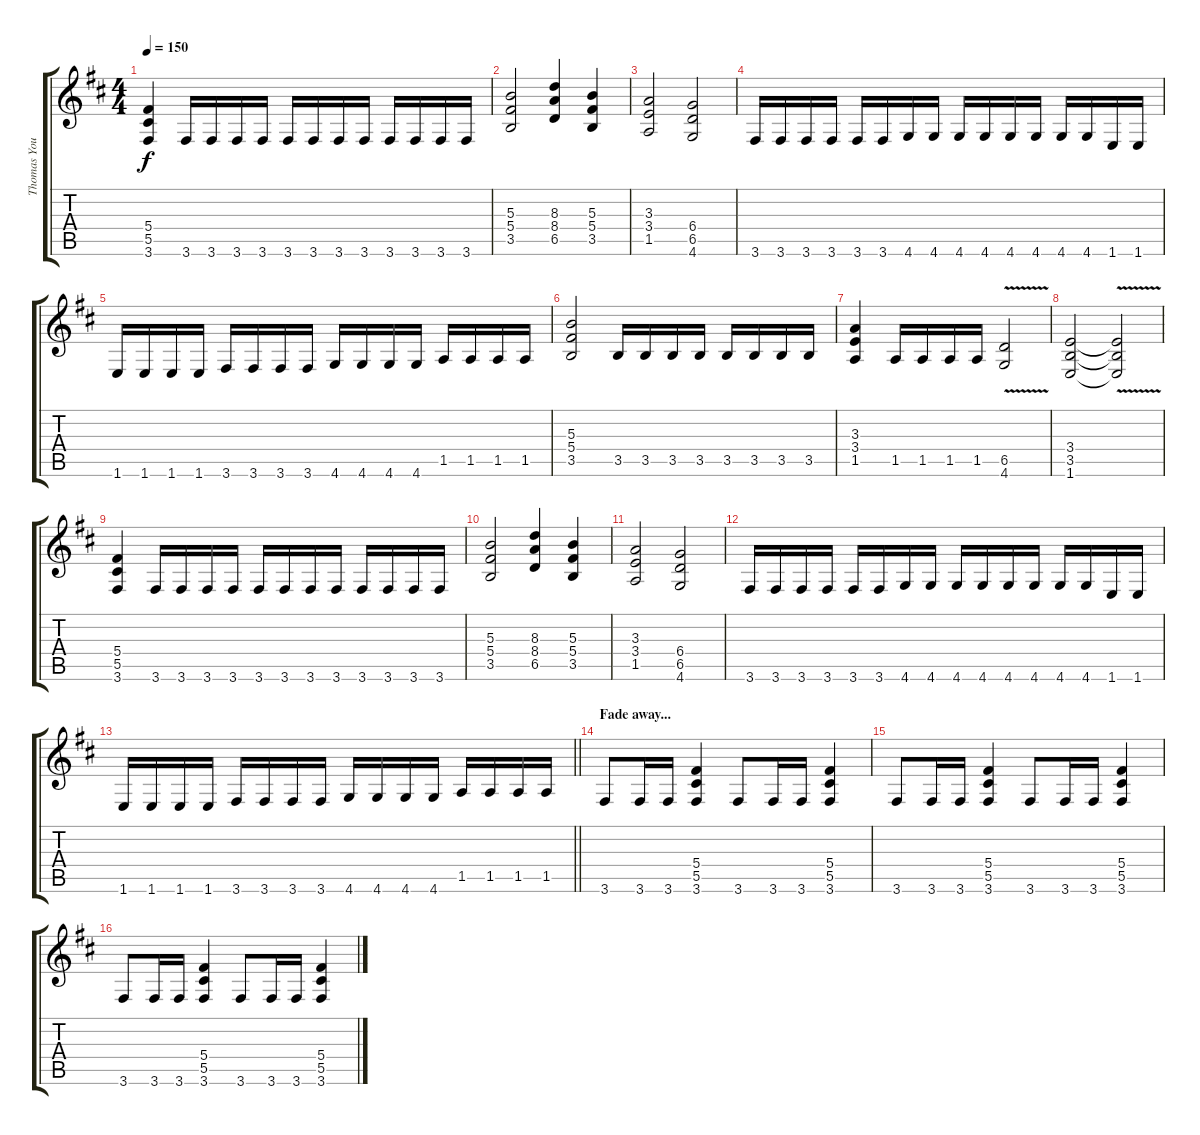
\track ("Thomas Youngblood (rhythm)" "Thomas You") {instrument distortionguitar}
\staff {score tabs}
\tuning (Eb4 Bb3 Gb3 Db3 Ab2 Eb2) {hide}
\ts (4 4)
\tempo 150
\clef g2
\ks bminor
(5.4 5.5 3.6).4{dy f} 3.6.16 3.6.16 3.6.16 3.6.16 3.6.16 3.6.16 3.6.16 3.6.16 3.6.16 3.6.16 3.6.16 3.6.16 |
(5.3 5.4 3.5).2 (8.3 8.4 6.5).4 (5.3 5.4 3.5).4 |
(3.3 3.4 1.5).2 (6.4 6.5 4.6).2 |
3.6.16 3.6.16 3.6.16 3.6.16 3.6.16 3.6.16 4.6.16 4.6.16 4.6.16 4.6.16 4.6.16 4.6.16 4.6.16 4.6.16 1.6.16 1.6.16 |
1.6.16 1.6.16 1.6.16 1.6.16 3.6.16 3.6.16 3.6.16 3.6.16 4.6.16 4.6.16 4.6.16 4.6.16 1.5.16 1.5.16 1.5.16 1.5.16 |
(5.3 5.4 3.5).2 3.5.16 3.5.16 3.5.16 3.5.16 3.5.16 3.5.16 3.5.16 3.5.16 |
(3.3 3.4 1.5).4 1.5.16 1.5.16 1.5.16 1.5.16 (6.5{v} 4.6{v}).2 |
(3.4 3.5 1.6).2 (3.4{v t} 3.5{v t} 1.6{v t}).2 |
(5.4 5.5 3.6).4 3.6.16 3.6.16 3.6.16 3.6.16 3.6.16 3.6.16 3.6.16 3.6.16 3.6.16 3.6.16 3.6.16 3.6.16 |
(5.3 5.4 3.5).2 (8.3 8.4 6.5).4 (5.3 5.4 3.5).4 |
(3.3 3.4 1.5).2 (6.4 6.5 4.6).2 |
3.6.16 3.6.16 3.6.16 3.6.16 3.6.16 3.6.16 4.6.16 4.6.16 4.6.16 4.6.16 4.6.16 4.6.16 4.6.16 4.6.16 1.6.16 1.6.16 |
\barLineRight lightlight
1.6.16 1.6.16 1.6.16 1.6.16 3.6.16 3.6.16 3.6.16 3.6.16 4.6.16 4.6.16 4.6.16 4.6.16 1.5.16 1.5.16 1.5.16 1.5.16 |
\section ("" "Fade away...")
3.6.8 3.6.16 3.6.16 (5.4 5.5 3.6).4 3.6.8 3.6.16 3.6.16 (5.4 5.5 3.6).4 |
3.6.8 3.6.16 3.6.16 (5.4 5.5 3.6).4 3.6.8 3.6.16 3.6.16 (5.4 5.5 3.6).4 |
3.6.8{volume 0} 3.6.16 3.6.16 (5.4 5.5 3.6).4 3.6.8 3.6.16 3.6.16 (5.4 5.5 3.6).4
